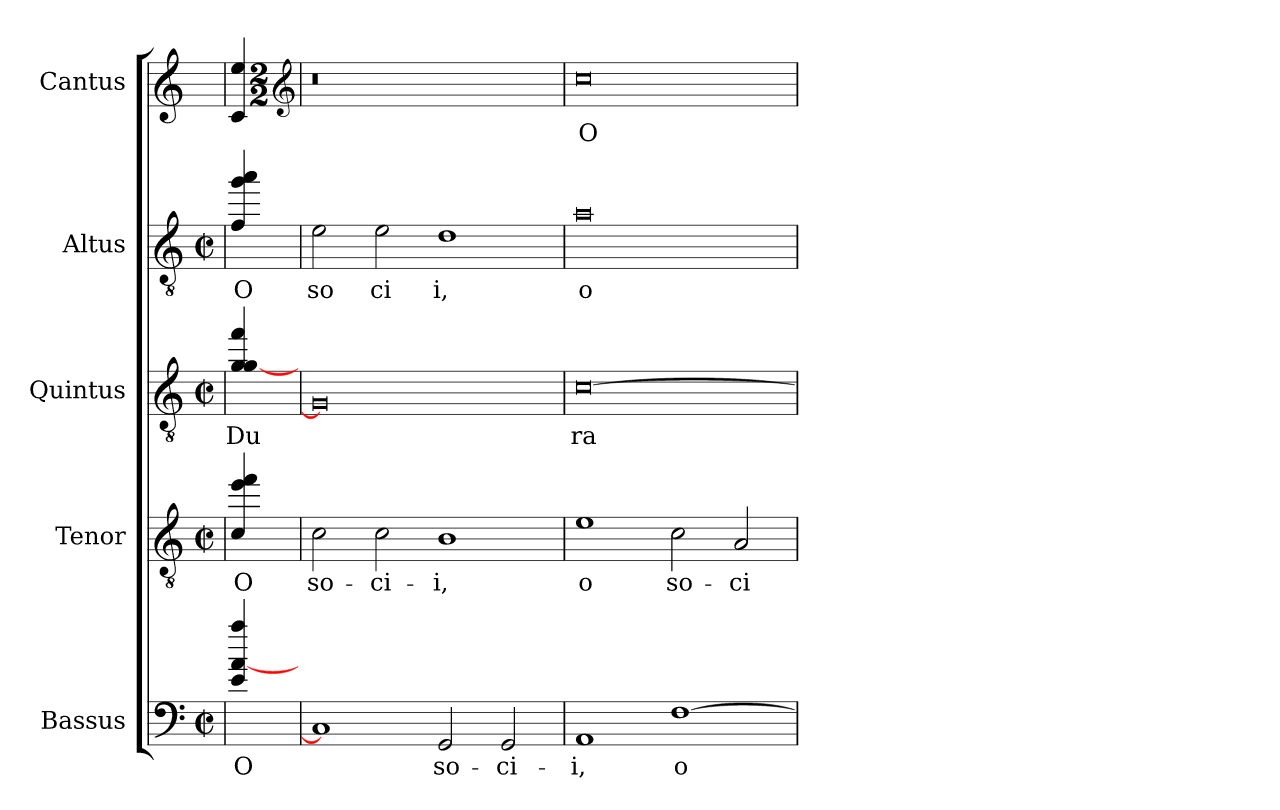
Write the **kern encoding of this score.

**kern	**text	**kern	**text	**kern	**text	**kern	**text	**kern	**text
*part5	*part5	*part4	*part4	*part3	*part3	*part2	*part2	*part1	*part1
*staff5	*staff5	*staff4	*staff4	*staff3	*staff3	*staff2	*staff2	*staff1	*staff1
*I"Bassus	*	*I"Tenor	*	*I"Quintus	*	*I"Altus	*	*I"Cantus	*
!!LO:PB:g=z
*stria5	*	*stria5	*	*stria5	*	*stria5	*	*stria5	*
*clefF4	*	*clefGv2	*	*clefGv2	*	*clefGv2	*	*	*
*M2/2	*	*M2/2	*	*M2/2	*	*M2/2	*	*	*
*met(c|)	*	*met(c|)	*	*met(c|)	*	*met(c|)	*	*	*
=1	=1!	=1	=1!	=1	=1!	=1	=1!	=1!	=1!
!	!LO:LY:b:cj	!	!LO:LY:b:cj	!	!LO:LY:b:cj	!	!LO:LY:b:cj	!	!
4aa/ 4e/ [<4a	O	4ff/ 4c/ 4ee	O	4ff/ 4g/ [<4g	Du	4aa/ 4f/ 4gg	O	4ee/ 4c/	.
*	*	*	*	*	*	*	*	*clefG2	*
*	*	*	*	*	*	*	*	*M2/2	*
*	*	*	*	*	*	*	*	*met(c|)	*
=2	=2	=2	=2	=2	=2	=2	=2	=2	=2
!	!	!	!LO:LY:b:cj	!	!	!	!LO:LY:b:cj	!	!
1C]	.	2c\	so-	0G]	.	2e\	so	0r	.
!	!	!	!LO:LY:b:cj	!	!	!	!LO:LY:b:cj	!	!
.	.	2c\	-ci-	.	.	2e\	ci	.	.
!	!LO:LY:b:cj	!	!LO:LY:b:cj	!	!	!	!LO:LY:b:cj	!	!
2GG/	so-	1B	-i,	.	.	1d	i,	.	.
!	!LO:LY:b:cj	!	!	!	!	!	!	!	!
2GG/	-ci-	.	.	.	.	.	.	.	.
=3	=3	=3	=3	=3	=3	=3	=3	=3	=3
!	!LO:LY:b:cj	!	!LO:LY:b:cj	!	!LO:LY:b:cj	!	!LO:LY:b:cj	!	!LO:LY:b:cj
1AA	-i,	1e	o	[>0c	ra	0a	o	0cc	O
!	!LO:LY:b:rj	!	!LO:LY:b:cj	!	!	!	!	!	!
[>1F	o	2c\	so-	.	.	.	.	.	.
!	!	!	!LO:LY:b:cj	!	!	!	!	!	!
.	.	2A/	-ci-	.	.	.	.	.	.
=	=	=	=	=	=	=	=	=	=
*-	*-	*-	*-	*-	*-	*-	*-	*-	*-
